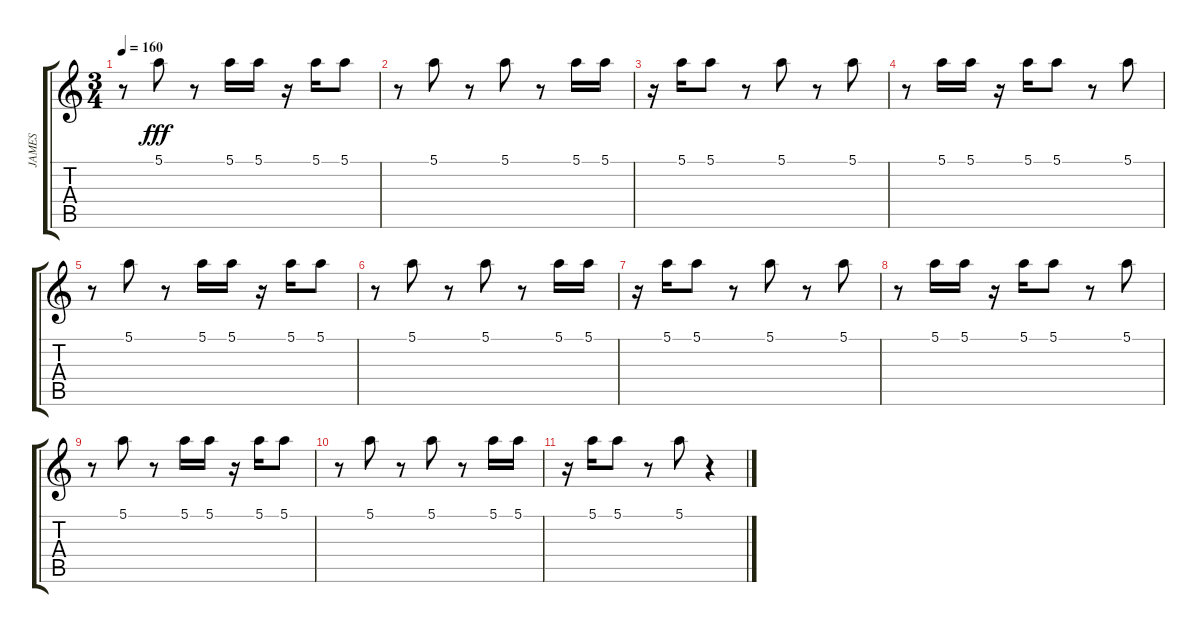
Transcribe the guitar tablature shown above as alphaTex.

\track ("JAMES" "JAMES") {instrument electricbasspick}
\staff {score tabs}
\tuning (E4 B3 G3 D3 A2 E2) {hide}
\ts (3 4)
\tempo 160
\clef g2
\ks c
r.8{dy fff} 5.1.8 r.8 5.1.16 5.1.16 r.16 5.1.16 5.1.8 |
r.8 5.1.8 r.8 5.1.8 r.8 5.1.16 5.1.16 |
r.16 5.1.16 5.1.8 r.8 5.1.8 r.8 5.1.8 |
r.8 5.1.16 5.1.16 r.16 5.1.16 5.1.8 r.8 5.1.8 |
r.8 5.1.8 r.8 5.1.16 5.1.16 r.16 5.1.16 5.1.8 |
r.8 5.1.8 r.8 5.1.8 r.8 5.1.16 5.1.16 |
r.16 5.1.16 5.1.8 r.8 5.1.8 r.8 5.1.8 |
r.8 5.1.16 5.1.16 r.16 5.1.16 5.1.8 r.8 5.1.8 |
r.8 5.1.8 r.8 5.1.16 5.1.16 r.16 5.1.16 5.1.8 |
r.8 5.1.8 r.8 5.1.8 r.8 5.1.16 5.1.16 |
r.16 5.1.16 5.1.8 r.8 5.1.8 r.4
